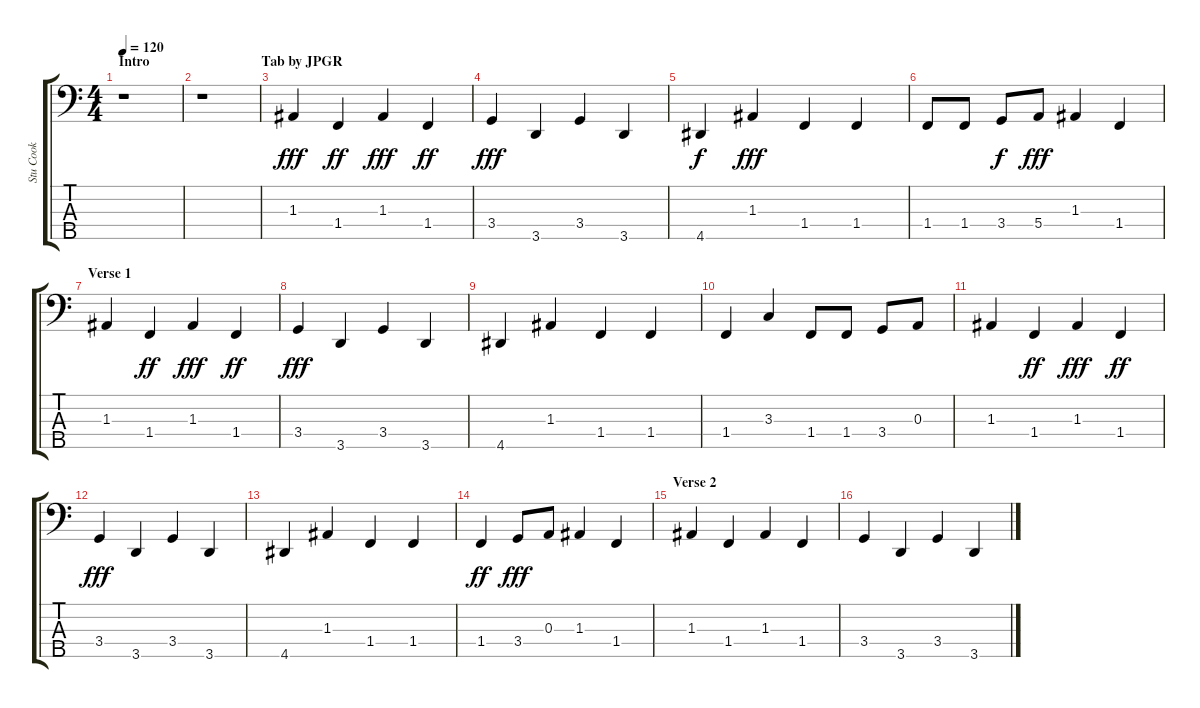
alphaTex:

\track ("Stu Cook" "Stu Cook") {instrument electricbassfinger}
\staff {score tabs}
\tuning (G2 D2 A1 E1 B0) {hide}
\ts (4 4)
\section ("" "Intro                                Tab by JPGR")
\tempo 120
\clef f4
\ks c
r.1{dy fff instrument electricbassfinger} |
r.1 |
1.3.4 1.4.4{dy ff} 1.3.4{dy fff} 1.4.4{dy ff} |
3.4.4{dy fff} 3.5.4 3.4.4 3.5.4 |
4.5.4{dy f} 1.3.4{dy fff} 1.4.4 1.4.4 |
1.4.8 1.4.8 3.4.8{dy f} 5.4.8{dy fff} 1.3.4 1.4.4 |
\section ("" "Verse 1")
1.3.4 1.4.4{dy ff} 1.3.4{dy fff} 1.4.4{dy ff} |
3.4.4{dy fff} 3.5.4 3.4.4 3.5.4 |
4.5.4 1.3.4 1.4.4 1.4.4 |
1.4.4 3.3.4 1.4.8 1.4.8 3.4.8 0.3.8 |
1.3.4 1.4.4{dy ff} 1.3.4{dy fff} 1.4.4{dy ff} |
3.4.4{dy fff} 3.5.4 3.4.4 3.5.4 |
4.5.4 1.3.4 1.4.4 1.4.4 |
1.4.4{dy ff} 3.4.8{dy fff} 0.3.8 1.3.4 1.4.4 |
\section ("" "Verse 2")
1.3.4 1.4.4 1.3.4 1.4.4 |
3.4.4 3.5.4 3.4.4 3.5.4
